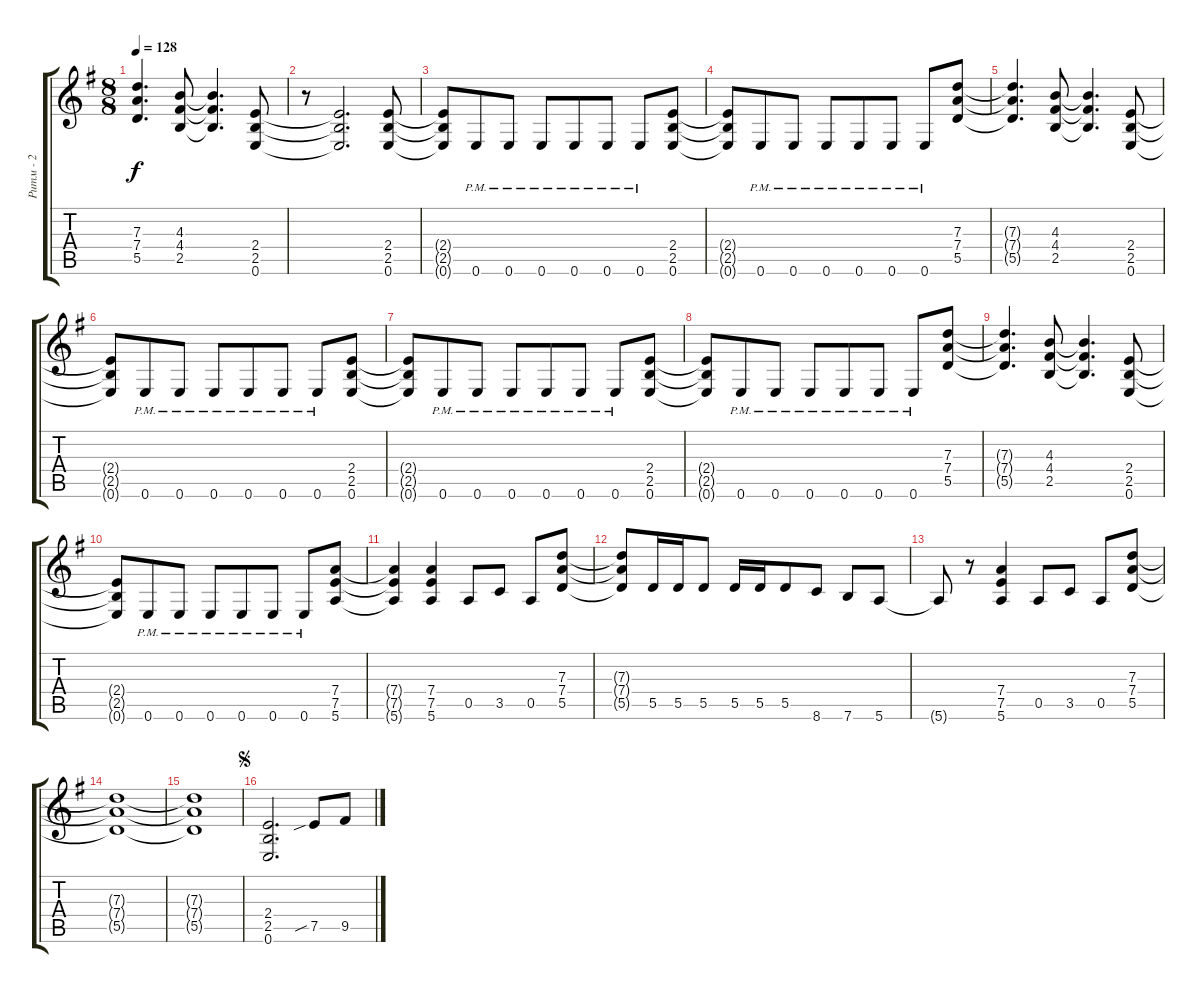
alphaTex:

\track ("Ритм - 2" "Ритм - 2") {instrument distortionguitar}
\staff {score tabs}
\tuning (E4 B3 G3 D3 A2 E2) {hide}
\ts (8 8)
\tempo 128
\clef g2
\ks g
(7.3{t} 7.4{t} 5.5{t}).4{d dy f} (4.3 4.4 2.5).8 (4.3{t} 4.4{t} 2.5{t}).4{d} (2.4 2.5 0.6).8 |
r.8 (2.4{t} 2.5{t} 0.6{t}).2{d} (2.4 2.5 0.6).8 |
(2.4{t} 2.5{t} 0.6{t}).8 0.6{pm}.8 0.6{pm}.8 0.6{pm}.8 0.6{pm}.8 0.6{pm}.8 0.6{pm}.8 (2.4 2.5 0.6).8 |
(2.4{t} 2.5{t} 0.6{t}).8 0.6{pm}.8 0.6{pm}.8 0.6{pm}.8 0.6{pm}.8 0.6{pm}.8 0.6{pm}.8 (7.3 7.4 5.5).8 |
(7.3{t} 7.4{t} 5.5{t}).4{d} (4.3 4.4 2.5).8 (4.3{t} 4.4{t} 2.5{t}).4{d} (2.4 2.5 0.6).8 |
(2.4{t} 2.5{t} 0.6{t}).8 0.6{pm}.8 0.6{pm}.8 0.6{pm}.8 0.6{pm}.8 0.6{pm}.8 0.6{pm}.8 (2.4 2.5 0.6).8 |
(2.4{t} 2.5{t} 0.6{t}).8 0.6{pm}.8 0.6{pm}.8 0.6{pm}.8 0.6{pm}.8 0.6{pm}.8 0.6{pm}.8 (2.4 2.5 0.6).8 |
(2.4{t} 2.5{t} 0.6{t}).8 0.6{pm}.8 0.6{pm}.8 0.6{pm}.8 0.6{pm}.8 0.6{pm}.8 0.6{pm}.8 (7.3 7.4 5.5).8 |
(7.3{t} 7.4{t} 5.5{t}).4{d} (4.3 4.4 2.5).8 (4.3{t} 4.4{t} 2.5{t}).4{d} (2.4 2.5 0.6).8 |
(2.4{t} 2.5{t} 0.6{t}).8 0.6{pm}.8 0.6{pm}.8 0.6{pm}.8 0.6{pm}.8 0.6{pm}.8 0.6{pm}.8 (7.4 7.5 5.6).8 |
(7.4{t} 7.5{t} 5.6{t}).4 (7.4 7.5 5.6).4 0.5.8 3.5.8 0.5.8 (7.3 7.4 5.5).8 |
(7.3{t} 7.4{t} 5.5{t}).8 5.5.16 5.5.16 5.5.8 5.5.16 5.5.16 5.5.8 8.6.8 7.6.8 5.6.8 |
5.6{t}.8 r.8 (7.4 7.5 5.6).4 0.5.8 3.5.8 0.5.8 (7.3 7.4 5.5).8 |
(7.3{t} 7.4{t} 5.5{t}).1 |
(7.3{t} 7.4{t} 5.5{t}).1 |
\jump segno
(2.4 2.5 0.6).2{d} 7.5{sib}.8 9.5.8
